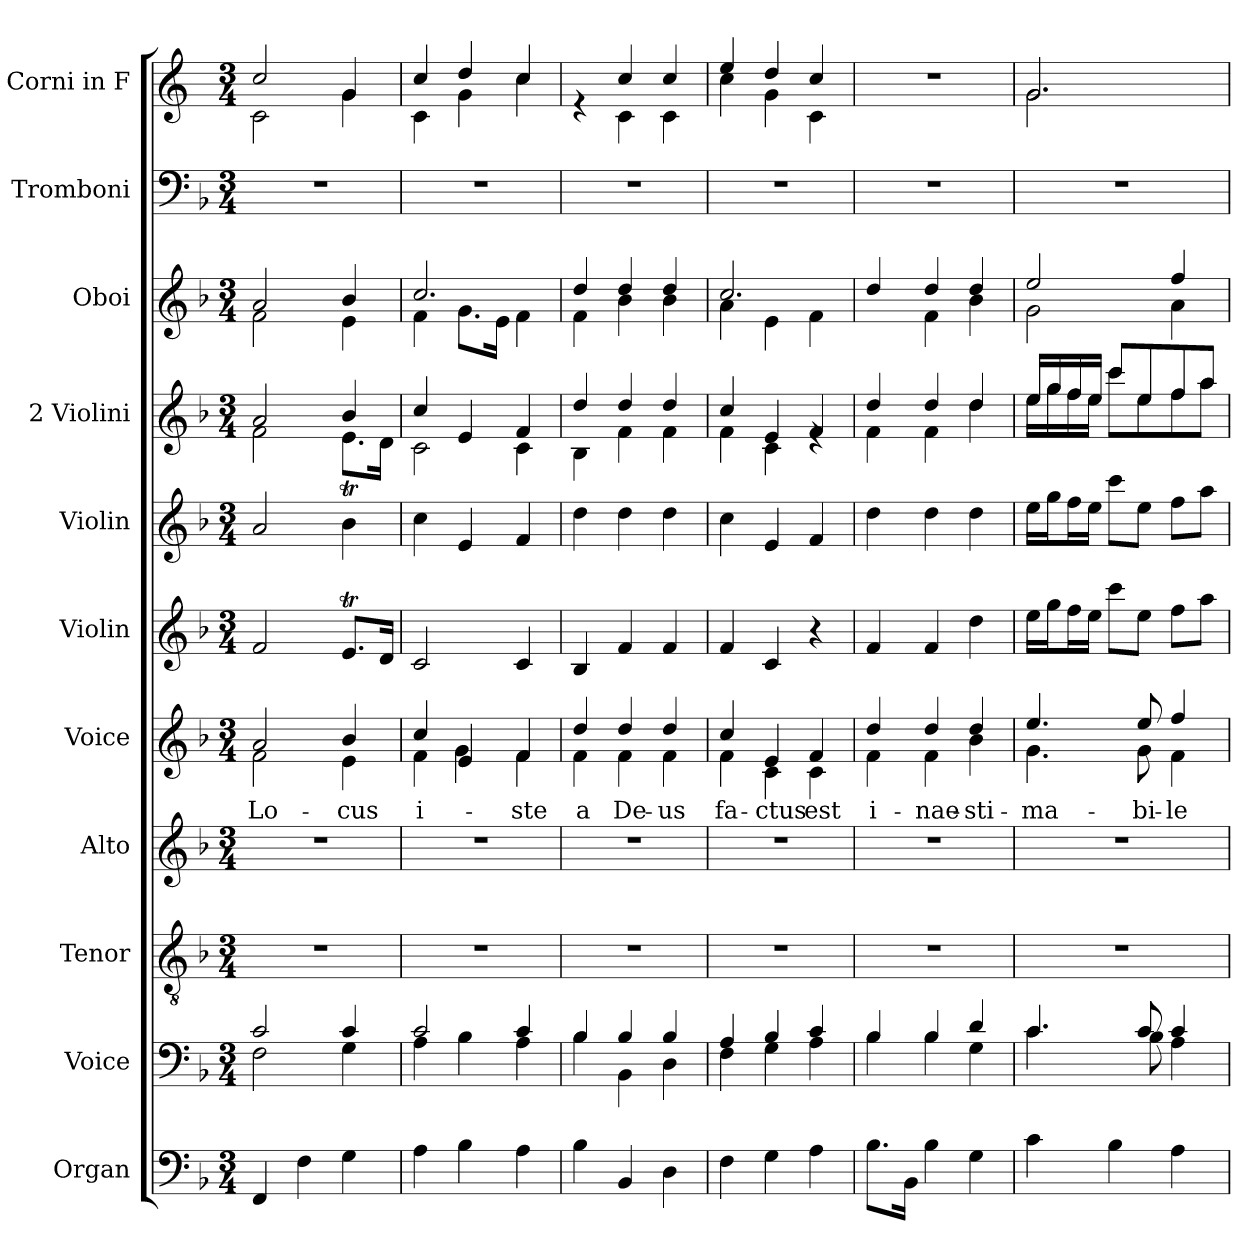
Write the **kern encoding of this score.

**kern	**kern	**kern	**kern	**kern	**text	**kern	**kern	**kern	**kern	**kern	**kern
*part11	*part10	*part9	*part8	*part7	*part7	*part6	*part5	*part4	*part3	*part2	*part1
*staff11	*staff10	*staff9	*staff8	*staff7	*staff7	*staff6	*staff5	*staff4	*staff3	*staff2	*staff1
*I"Organ	*I"Voice	*I"Tenor	*I"Alto	*I"Voice	*	*I"Violin	*I"Violin	*I"2 Violini	*I"Oboi	*I"Tromboni	*I"Corni in F
*	*	*	*	*	*	*I'Vln	*I'Vln	*I'V	*I'O	*I'T	*I'C
*clefF4	*clefF4	*clefGv2	*clefG2	*clefG2	*	*clefG2	*clefG2	*clefG2	*clefG2	*clefF4	*clefG2
*	*	*	*	*	*	*	*	*	*	*	*ITrd4c7
*k[b-]	*k[b-]	*k[b-]	*k[b-]	*k[b-]	*	*k[b-]	*k[b-]	*k[b-]	*k[b-]	*k[b-]	*k[b-]
*M3/4	*M3/4	*M3/4	*M3/4	*M3/4	*	*M3/4	*M3/4	*M3/4	*M3/4	*M3/4	*M3/4
*MM105	*MM105	*MM105	*MM105	*MM105	*	*MM105	*MM105	*MM105	*MM105	*MM105	*MM105
=1	=1	=1	=1	=1	=1	=1	=1	=1	=1	=1	=1
*	*^	*	*	*	*	*	*	*	*	*	*
!	!	!	!	!	!	!	!	!	!	!	!	!LO:TX:a:B:t=[
!	!	!	!	!	!	!	!	!	!	!	!	!LO:TX:a:B:t=] Andantino
!	!	!	!	!	!	!LO:LY:b	!	!	!	!	!	!
*	*	*	*	*	*^	*	*	*	*^	*^	*	*^
4FF/	2c/	2F\	2.r	2.r	2a/	2f\	Lo-	2f/	2a/	2a/	2f\	2a/	2f\	2.r	2f/	2F\
4F\	.	.	.	.	.	.	.	.	.	.	.	.	.	.	.	.
!	!	!	!	!	!	!	!LO:LY:b	!	!	!	!	!	!	!	!	!
4G\	4c/	4G\	.	.	4b-/	4e\	-cus	8.et/L	4b-\	4b-/	8.et\L	4b-/	4e\	.	4c/	4c\
.	.	.	.	.	.	.	.	16d/Jk	.	.	16d\Jk	.	.	.	.	.
=2	=2	=2	=2	=2	=2	=2	=2	=2	=2	=2	=2	=2	=2	=2	=2	=2
!	!	!	!	!	!	!	!LO:LY:b	!	!	!	!	!	!	!	!	!
4A\	2c/	4A\	2.r	2.r	4cc/	4f\	i-	2c/	4cc\	4cc/	2c\	2.cc/	4f\	2.r	4f/	4F\
4B-\	.	4B-\	.	.	4e/	4g\	.	.	4e/	4e/	.	.	8.g\L	.	4g/	4c\
.	.	.	.	.	.	.	.	.	.	.	.	.	16e\Jk	.	.	.
!	!	!	!	!	!	!	!LO:LY:b	!	!	!	!	!	!	!	!	!
4A\	4c/	4A\	.	.	4f/	4f\	-ste	4c/	4f/	4f/	4c\	.	4f\	.	4f/	4f\
=3	=3	=3	=3	=3	=3	=3	=3	=3	=3	=3	=3	=3	=3	=3	=3	=3
!	!	!	!	!	!	!	!LO:LY:b	!	!	!	!	!	!	!	!	!
4B-\	4B-/	4B-\	2.r	2.r	4dd/	4f\	a	4B-/	4dd\	4dd/	4B-\	4dd/	4f\	2.r	4re	4ryy
!	!	!	!	!	!	!	!LO:LY:b	!	!	!	!	!	!	!	!	!
4BB-/	4B-/	4BB-\	.	.	4dd/	4f\	De-	4f/	4dd\	4dd/	4f\	4dd/	4b-\	.	4f/	4F\
!	!	!	!	!	!	!	!LO:LY:b	!	!	!	!	!	!	!	!	!
4D\	4B-/	4D\	.	.	4dd/	4f\	-us	4f/	4dd\	4dd/	4f\	4dd/	4b-\	.	4f/	4F\
=4	=4	=4	=4	=4	=4	=4	=4	=4	=4	=4	=4	=4	=4	=4	=4	=4
!	!	!	!	!	!	!	!LO:LY:b	!	!	!	!	!	!	!	!	!
4F\	4A/	4F\	2.r	2.r	4cc/	4f\	fa-	4f/	4cc\	4cc/	4f\	2.cc/	4a\	2.r	4a/	4f\
!	!	!	!	!	!	!	!LO:LY:b	!	!	!	!	!	!	!	!	!
4G\	4B-/	4G\	.	.	4e/	4c\	-ctus	4c/	4e/	4e/	4c\	.	4e\	.	4g/	4c\
!	!	!	!	!	!	!	!LO:LY:b	!	!	!	!	!	!	!	!	!
4A\	4c/	4A\	.	.	4f/	4c\	est	4r	4f/	4f/	4re	.	4f\	.	4f/	4F\
=5	=5	=5	=5	=5	=5	=5	=5	=5	=5	=5	=5	=5	=5	=5	=5	=5
!	!	!	!	!	!	!	!LO:LY:b	!	!	!	!	!	!	!	!	!
*	*	*	*	*	*	*	*	*	*	*	*	*	*	*	*v	*v
8.B-\L	4B-/	4B-\	2.r	2.r	4dd/	4f\	i-	4f/	4dd\	4dd/	4f\	4dd/	4ryy	2.r	2.r
16BB-\Jk	.	.	.	.	.	.	.	.	.	.	.	.	.	.	.
!	!	!	!	!	!	!	!LO:LY:b	!	!	!	!	!	!	!	!
4B-\	4B-/	4B-\	.	.	4dd/	4f\	-nae-	4f/	4dd\	4dd/	4f\	4dd/	4f\	.	.
!	!	!	!	!	!	!	!LO:LY:b	!	!	!	!	!	!	!	!
4G\	4d/	4G\	.	.	4dd/	4b-\	-sti-	4dd\	4dd\	4dd/	4dd\	4dd/	4b-\	.	.
=6	=6	=6	=6	=6	=6	=6	=6	=6	=6	=6	=6	=6	=6	=6	=6
!	!	!	!	!	!	!	!LO:LY:b	!	!	!	!	!	!	!	!
*	*	*	*	*	*	*	*	*	*	*	*	*	*	*	*^
4c\	4.c/	4.c\	2.r	2.r	4.ee/	4.g\	-ma-	16ee\LL	16ee\LL	16ee/LL	16ee\LL	2ee/	2g\	2.r	2.c/	2.c\
.	.	.	.	.	.	.	.	16gg\J	16gg\J	16gg/	16gg\	.	.	.	.	.
.	.	.	.	.	.	.	.	16ff\L	16ff\L	16ff/	16ff\	.	.	.	.	.
.	.	.	.	.	.	.	.	16ee\JJ	16ee\JJ	16ee/JJ	16ee\JJ	.	.	.	.	.
4B-\	.	.	.	.	.	.	.	8ccc\L	8ccc\L	8ccc/L	8ccc\L	.	.	.	.	.
!	!	!	!	!	!	!	!LO:LY:b	!	!	!	!	!	!	!	!	!
.	8c/	8B-\	.	.	8ee/	8g\	-bi-	8ee\J	8ee\J	8ee/	8ee\	.	.	.	.	.
!	!	!	!	!	!	!	!LO:LY:b	!	!	!	!	!	!	!	!	!
4A\	4c/	4A\	.	.	4ff/	4f\	-le	8ff\L	8ff\L	8ff/	8ff\	4ff/	4a\	.	.	.
.	.	.	.	.	.	.	.	8aa\J	8aa\J	8aa/J	8aa\J	.	.	.	.	.
*	*	*	*	*	*	*	*	*	*	*v	*v	*	*	*	*v	*v
*	*v	*v	*	*	*v	*v	*	*	*	*	*v	*v	*	*
=	=	=	=	=	=	=	=	=	=	=	=
*-	*-	*-	*-	*-	*-	*-	*-	*-	*-	*-	*-
